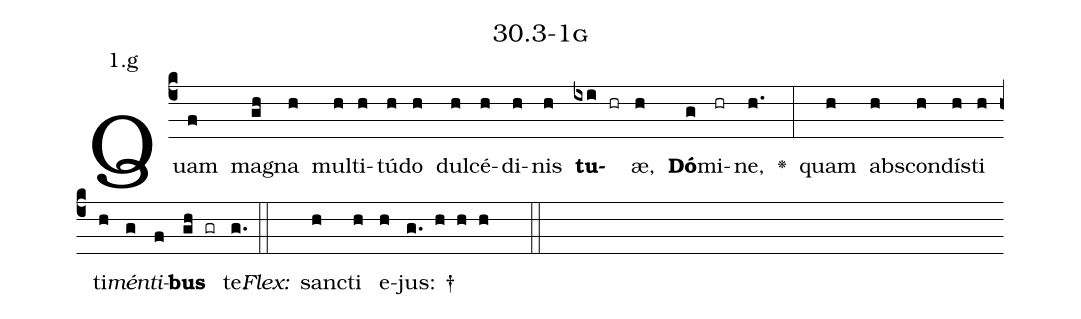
name: 30.3-1g;
annotation: 1.g;
%%
(c4)Quam(f) ma(gh)gna(h) mul(h)ti(h)tú(h)do(h) dul(h)cé(h)di(h)nis(h) <b>tu</b>(ixi hr)æ,(h) <b>Dó</b>(g)mi(hr)ne,(h.) <v>\greheightstar</v>(:) quam(h) abs(h)con(h)dís(h)ti(h) ti(h)<i>mén</i>(g)<i>ti</i>(f)<b>bus</b>(gh gr) te.(g.) (::)
<i>Flex:</i>()  sanc(h)ti(h) e(h)jus: †(g. h h h  ::)

%E(h) u(h) o(g) u(f) a(gh) e.(g.) (::)
